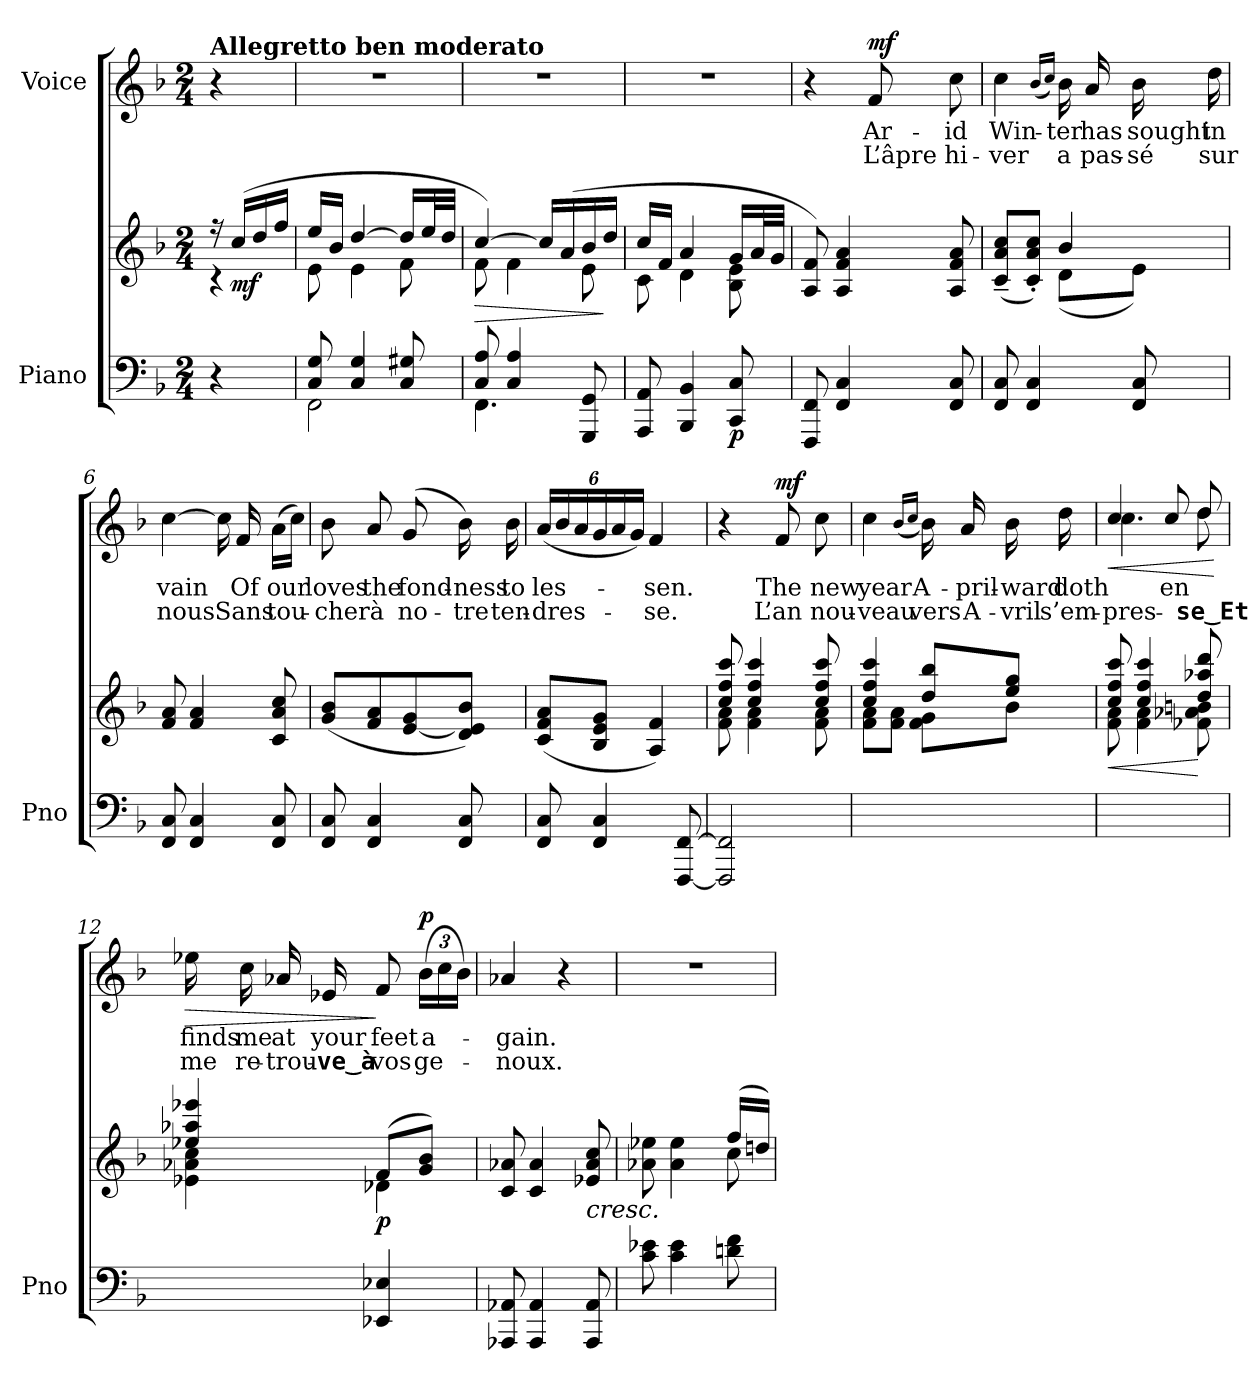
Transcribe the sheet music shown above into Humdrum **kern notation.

**kern	**kern	**dynam	**kern	**text	**text	**dynam
*part2	*part2	*part2	*part1	*part1	*part1	*part1
*staff3	*staff2	*staff2/3	*staff1	*staff1	*staff1	*staff1
*I"Piano	*	*	*I"Voice	*	*	*
*I'Pno	*	*	*	*	*	*
*clefF4	*clefG2	*	*clefG2	*	*	*
*k[b-]	*k[b-]	*	*k[b-]	*	*	*
*M2/4	*M2/4	*	*M2/4	*	*	*
*MM72	*MM72	*	*MM72	*	*	*
=	=	=	=	=	=	=
*	*^	*	*	*	*	*
!	!	!	!	!LO:TX:a:B:t=Allegretto ben moderato	!	!	!
4r	16r	4r	.	4r	.	.	.
!	!	!	!LO:DY:b	!	!	!	!
.	(16cc/LL	.	mf	.	.	.	.
.	16dd/	.	.	.	.	.	.
.	16ff/JJ	.	.	.	.	.	.
=1	=1	=1	=1	=1	=1	=1	=1
*^	*	*	*	*	*	*	*
8C/ 8G/	2FF\	16ee/LL	8e\	.	2r	.	.	.
.	.	16b-/JJ	.	.	.	.	.	.
4C/ 4G/	.	[4dd/	4e\	.	.	.	.	.
8C/ 8G#X/	.	16dd/LL]	8f\	.	.	.	.	.
.	.	32ee/L	.	.	.	.	.	.
.	.	32dd/JJJ	.	.	.	.	.	.
=2	=2	=2	=2	=2	=2	=2	=2	=2
!	!	!	!	!LO:HP:b	!	!	!	!
8C/ 8A/	4.FF\	[4cc/)	8f\	>	2r	.	.	.
4C/ 4A/	.	.	4f\	.	.	.	.	.
.	.	16cc/LL]	.	.	.	.	.	.
.	.	(16a/	.	.	.	.	.	.
8GGG/ 8GG/	8ryy	16b-/	8e\	.	.	.	.	.
.	.	16dd/JJ	.	]	.	.	.	.
*v	*v	*	*	*	*	*	*	*
=3	=3	=3	=3	=3	=3	=3	=3
8AAA/ 8AA/	16cc/LL	8c\	.	2r	.	.	.
.	16f/JJ	.	.	.	.	.	.
4BBB-/ 4BB-/	4a/	4d\	.	.	.	.	.
!	!	!	!LO:DY:b=2	!	!	!	!
8CC/ 8C/	16g/LL	8B-\ 8e\	p	.	.	.	.
.	32a/L	.	.	.	.	.	.
.	32g/JJJ	.	.	.	.	.	.
*	*v	*v	*	*	*	*	*
=4	=4	=4	=4	=4	=4	=4
8FFF/ 8FF/	8A/ 8f/)	.	4r	.	.	.
4FF/ 4C/	4A/ 4f/ 4a/	.	.	.	.	.
!	!	!	!	!	!	!LO:DY:a
.	.	.	8f/	Ar-	L’âpre	mf
8FF/ 8C/	8A/ 8f/ 8a/	.	8cc\	-id	hi-	.
=5	=5	=5	=5	=5	=5	=5
*	*^	*	*	*	*	*
8FF/ 8C/	(8c/~ 8a/~ 8cc/~L	4ryy	.	4cc\	Win-	-ver	.
4FF/ 4C/	8c/' 8a/' 8cc/'J)	.	.	.	.	.	.
.	.	.	.	(16qb-/LL	.	.	.
.	.	.	.	16qcc/JJ)	.	.	.
.	4b-/	(8d\L	.	16b-\	-ter	a	.
.	.	.	.	16a/	has	pas-	.
8FF/ 8C/	.	8e\J)	.	16b-\	sought	-sé	.
.	.	.	.	16dd\	in	sur	.
*	*v	*v	*	*	*	*	*
=6	=6	=6	=6	=6	=6	=6
8FF/ 8C/	8f/ 8a/	.	[4cc\	vain	nous	.
4FF/ 4C/	4f/ 4a/	.	.	.	.	.
.	.	.	16cc\]	.	.	.
.	.	.	16f/	Of	Sans	.
8FF/ 8C/	8c/ 8a/ 8cc/	.	(16a\LL	our	tou-	.
.	.	.	16cc\JJ)	.	.	.
=7	=7	=7	=7	=7	=7	=7
8FF/ 8C/	(8g/ 8b-/L	.	8b-\	loves	-cher	.
4FF/ 4C/	8f/ 8a/	.	8a/	the	à	.
.	[8e/ 8g/	.	(8g/	fond-	no-	.
8FF/ 8C/	8d/ 8e/] 8b-/J)	.	16b-\)	-ness	-tre	.
.	.	.	16b-\	to	ten-	.
=8	=8	=8	=8	=8	=8	=8
*	*	*	*Xbrackettup	*	*	*
8FF/ 8C/	(8c/ 8f/ 8a/L	.	(24a/LL	les-	-dres-	.
.	.	.	24b-/	.	.	.
.	.	.	24a/	.	.	.
4FF/ 4C/	8B-/ 8e/ 8g/J	.	24g/	.	.	.
.	.	.	24a/	.	.	.
.	.	.	24g/JJ)	.	.	.
.	4A/ 4f/)	.	4f/	-sen.	se.	.
(>[8FFF/ [8FF/	.	.	.	.	.	.
=9	=9	=9	=9	=9	=9	=9
*	*^	*	*	*	*	*
2FFF/] 2FF/]	8cc/ 8ff/ 8ccc/)	8f\ 8a\	.	4r	.	.	.
.	4cc/ 4ff/ 4ccc/	4f\ 4a\	.	.	.	.	.
!	!	!	!	!	!	!	!LO:DY:a
.	.	.	.	8f/	The	L’an	mf
.	8cc/ 8ff/ 8ccc/	8f\ 8a\	.	8cc\	new	nou-	.
=10	=10	=10	=10	=10	=10	=10	=10
2ryy	4cc/ 4ff/ 4ccc/	8f\ 8a\L	.	4cc\	year	-veau	.
.	.	8f\ 8a\J	.	.	.	.	.
.	.	.	.	(16qb-/LL	.	.	.
.	.	.	.	16qcc/JJ	.	.	.
.	8dd/ 8bb-/L	8f\ 8g\L	.	16b-\)	A-	vers	.
.	.	.	.	16a/	pril-	A-	.
.	8ee/ 8gg/J	8b-\J	.	16b-\	-ward	-vril	.
.	.	.	.	16dd\	doth	s’em-	.
=11	=11	=11	=11	=11	=11	=11	=11
!	!	!	!LO:HP:b	!	!	!	!LO:HP:b
*	*	*	*	*^	*	*	*
2ryy	8cc/ 8ff/ 8ccc/	8f\ 8a\	<	4cc/	4.cc\	.	pres-	<
.	4cc/ 4ff/ 4ccc/	4f\ 4a\	.	.	.	.	.	.
.	.	.	.	8cc/	.	-en	.	.
.	8dd/ 8aa-X/ 8ddd/	8f-X\ 8a-X\ 8bn\	[	8dd/	8dd\	.	-se‿Et	.
*	*v	*v	*	*	*	*	*	*
*	*	*	*v	*v	*	*	*
.	.	.	.	.	.	[
=12	=12	=12	=12	=12	=12	=12
*	*^	*	*	*	*	*
!	!	!	!	!	!	!	!LO:HP:b
4ryy	4ee-X/ 4aa-X/ 4eee-X/	4e-X\ 4a-X\ 4cc\	.	16ee-X\	finds	me	>
.	.	.	.	16cc\	me	re-	.
.	.	.	.	16a-X/	at	-trou-	.
.	.	.	.	16e-X/	your	-ve‿à	.
!	!	!	!LO:DY:b	!	!	!	!
4EE-X/ 4E-X/	(8f/L	4d-X\	p	8f/	feet	vos	]
*	*	*	*	*brackettup	*	*	*
!	!	!	!	!	!	!	!LO:DY:a
.	8g/ 8b-/J)	.	.	(24b-\LL	a-	ge-	p
.	.	.	.	24cc\	.	.	.
.	.	.	.	24b-\JJ)	.	.	.
*	*v	*v	*	*	*	*	*
=13	=13	=13	=13	=13	=13	=13
8AAA-X/ 8AA-X/	8c/ 8a-X/	.	4a-X/	-gain.	-noux.	.
4AAA-/ 4AA-/	4c/ 4a-/	.	.	.	.	.
.	.	.	4r	.	.	.
!	!LO:TX:b:i:t=cresc.	!	!	!	!	!
8AAA-/ 8AA-/	8e-X/ 8a-/ 8cc/	.	.	.	.	.
=14	=14	=14	=14	=14	=14	=14
*	*^	*	*	*	*	*
8c\ 8e-X\	8a-X\ 8ee-X\	4ryy	.	2r	.	.	.
4c\ 4e-\	4a-\ 4ee-\	.	.	.	.	.	.
.	.	8ryy	.	.	.	.	.
8dn\ 8f\	(16ff/LL	8cc\	.	.	.	.	.
.	16ddn/JJ)	.	.	.	.	.	.
*	*v	*v	*	*	*	*	*
=	=	=	=	=	=	=
*-	*-	*-	*-	*-	*-	*-
